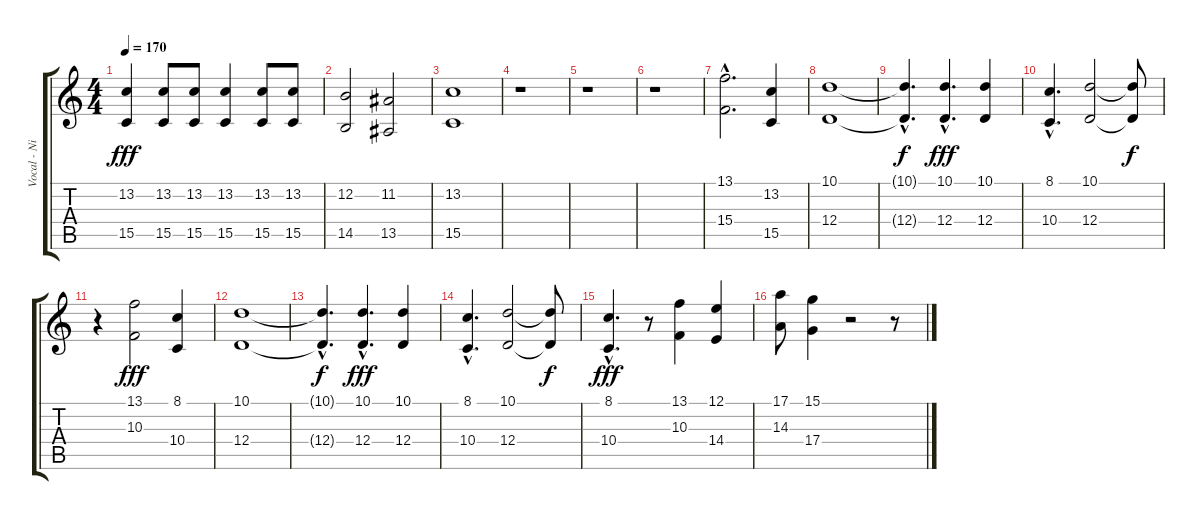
\track ("Vocal - Nikola" "Vocal - Ni") {instrument flute}
\staff {score tabs}
\tuning (E4 B3 G3 D3 A2 E2) {hide}
\ts (4 4)
\tempo 170
\clef g2
\ks c
(13.2 15.5).4{dy fff} (13.2 15.5).8 (13.2 15.5).8 (13.2 15.5).4 (13.2 15.5).8 (13.2 15.5).8 |
(12.2 14.5).2 (11.2 13.5).2 |
(13.2 15.5).1 |
r.1 |
r.1 |
r.1 |
(13.1{hac} 15.4{hac}).2{d} (13.2 15.5).4 |
(10.1 12.4).1 |
(10.1{hac t} 12.4{hac t}).4{d dy f} (10.1{hac} 12.4{hac}).4{d dy fff} (10.1 12.4).4 |
(8.1{hac} 10.4{hac}).4{d} (10.1 12.4).2 (10.1{t} 12.4{t}).8{dy f} |
r.4 (13.1 10.3).2{dy fff} (8.1 10.4).4 |
(10.1 12.4).1 |
(10.1{hac t} 12.4{hac t}).4{d dy f} (10.1{hac} 12.4{hac}).4{d dy fff} (10.1 12.4).4 |
(8.1{hac} 10.4{hac}).4{d} (10.1 12.4).2 (10.1{t} 12.4{t}).8{dy f} |
(8.1{hac} 10.4{hac}).4{d dy fff} r.8 (13.1 10.3).4 (12.1 14.4).4 |
(17.1 14.3).8 (15.1 17.4).4 r.2 r.8
